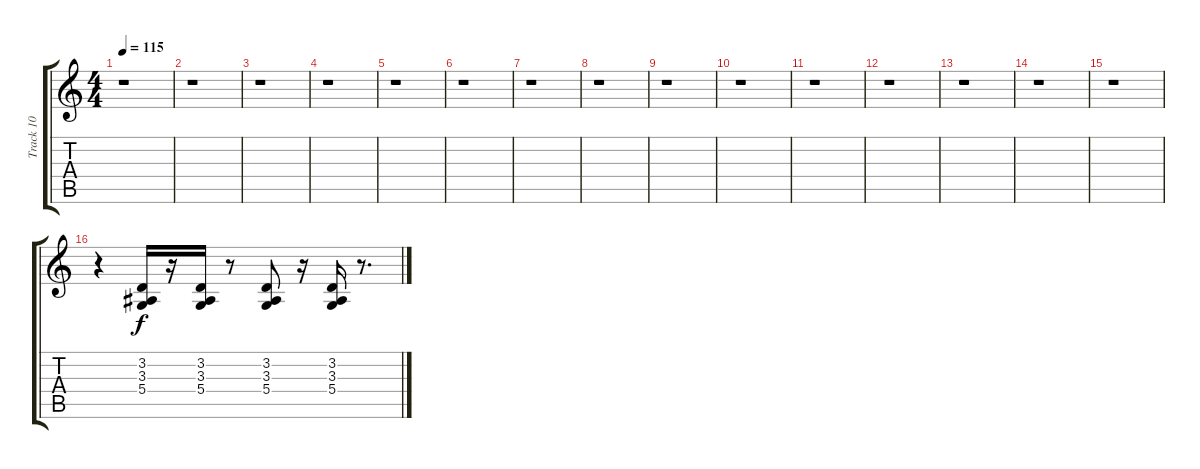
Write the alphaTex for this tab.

\track ("Track 10" "Track 10") {instrument tuba}
\staff {score tabs}
\tuning (E4 B3 G3 D3 A2 E2) {hide}
\ts (4 4)
\tempo 115
\clef g2
\ks c
r.1{dy f} |
r.1 |
r.1 |
r.1 |
r.1 |
r.1 |
r.1 |
r.1 |
r.1 |
r.1 |
r.1 |
r.1 |
r.1 |
r.1 |
r.1 |
r.4 (3.2 3.3 5.4).16 r.16 (3.2 3.3 5.4).16 r.8 (3.2 3.3 5.4).8 r.16 (3.2 3.3 5.4).16 r.8{d}
